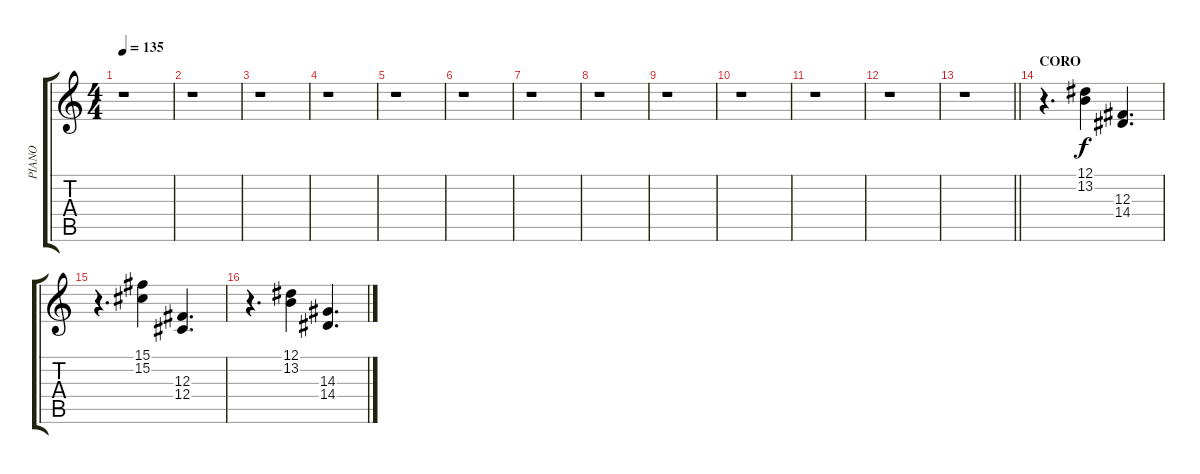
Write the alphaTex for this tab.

\track ("PIANO" "PIANO") {instrument brightacousticpiano}
\staff {score tabs}
\tuning (Eb4 Bb3 Gb3 Db3 Ab2 Eb2) {hide}
\ts (4 4)
\tempo 135
\clef g2
\ks c
r.1{dy f} |
r.1 |
r.1 |
r.1 |
r.1 |
r.1 |
r.1 |
r.1 |
r.1 |
r.1 |
r.1 |
r.1 |
\barLineRight lightlight
r.1 |
\section ("" "CORO")
r.4{d} (12.1 13.2).4 (12.3 14.4).4{d} |
r.4{d} (15.1 15.2).4 (12.3 12.4).4{d} |
r.4{d} (12.1 13.2).4 (14.3 14.4).4{d}
